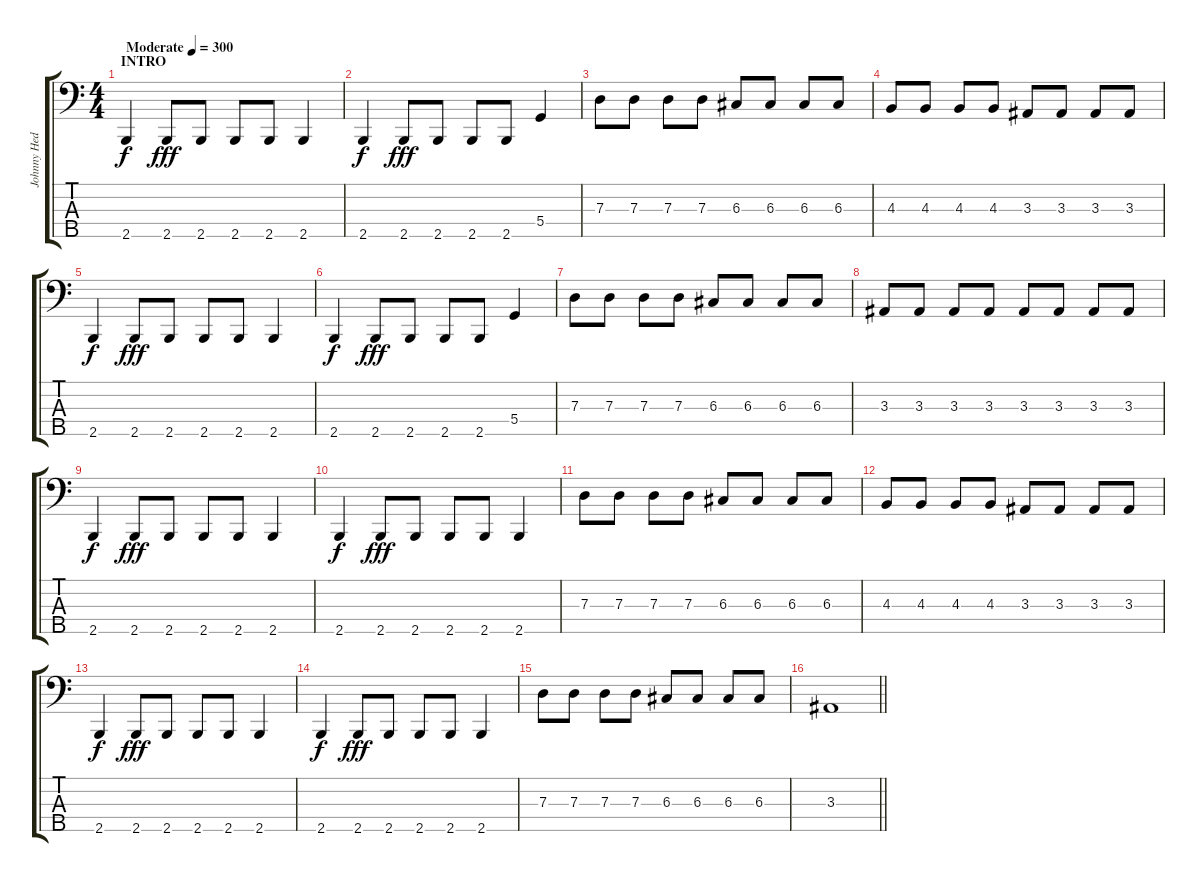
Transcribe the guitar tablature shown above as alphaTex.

\track ("Johnny Hedlund" "Johnny Hed") {instrument electricbassfinger}
\staff {score tabs}
\tuning (F2 C2 G1 D1 A0) {hide}
\ts (4 4)
\section ("" "INTRO")
\tempo (300 "Moderate")
\clef f4
\ks c
2.5.4{dy f instrument electricbassfinger} 2.5.8{dy fff} 2.5.8 2.5.8 2.5.8 2.5.4 |
2.5.4{dy f} 2.5.8{dy fff} 2.5.8 2.5.8 2.5.8 5.4.4 |
7.3.8 7.3.8 7.3.8 7.3.8 6.3.8 6.3.8 6.3.8 6.3.8 |
4.3.8 4.3.8 4.3.8 4.3.8 3.3.8 3.3.8 3.3.8 3.3.8 |
2.5.4{dy f} 2.5.8{dy fff} 2.5.8 2.5.8 2.5.8 2.5.4 |
2.5.4{dy f} 2.5.8{dy fff} 2.5.8 2.5.8 2.5.8 5.4.4 |
7.3.8 7.3.8 7.3.8 7.3.8 6.3.8 6.3.8 6.3.8 6.3.8 |
3.3.8 3.3.8 3.3.8 3.3.8 3.3.8 3.3.8 3.3.8 3.3.8 |
2.5.4{dy f} 2.5.8{dy fff} 2.5.8 2.5.8 2.5.8 2.5.4 |
2.5.4{dy f} 2.5.8{dy fff} 2.5.8 2.5.8 2.5.8 2.5.4 |
7.3.8 7.3.8 7.3.8 7.3.8 6.3.8 6.3.8 6.3.8 6.3.8 |
4.3.8 4.3.8 4.3.8 4.3.8 3.3.8 3.3.8 3.3.8 3.3.8 |
2.5.4{dy f} 2.5.8{dy fff} 2.5.8 2.5.8 2.5.8 2.5.4 |
2.5.4{dy f} 2.5.8{dy fff} 2.5.8 2.5.8 2.5.8 2.5.4 |
7.3.8 7.3.8 7.3.8 7.3.8 6.3.8 6.3.8 6.3.8 6.3.8 |
\barLineRight lightlight
3.3.1
